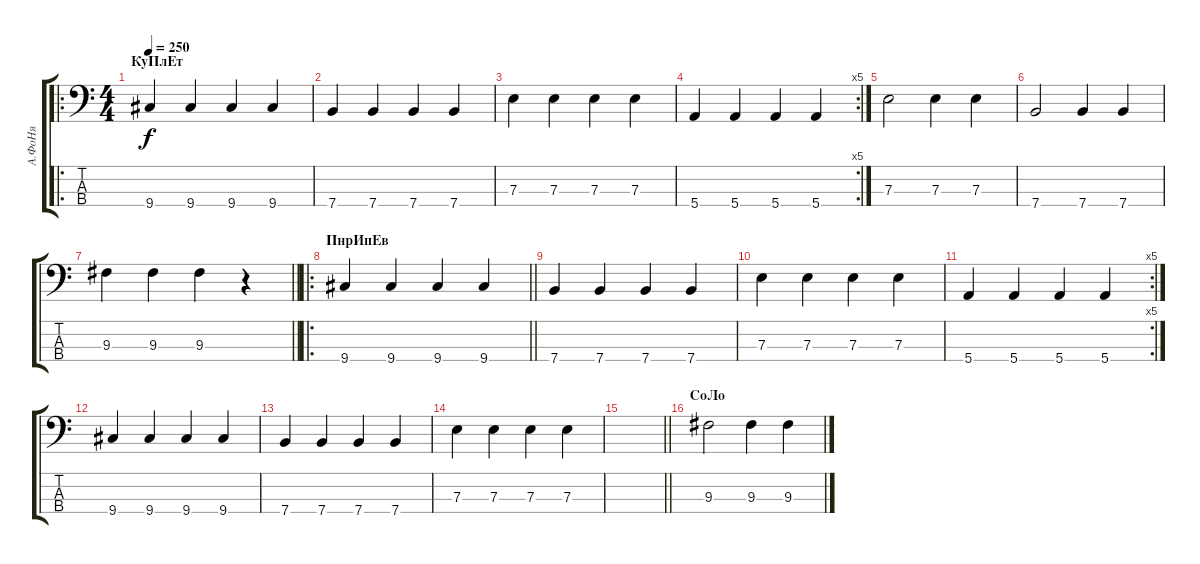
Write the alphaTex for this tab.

\track ("А.ФоНя" "А.ФоНя") {instrument electricbassfinger}
\staff {score tabs}
\tuning (G2 D2 A1 E1) {hide}
\ro
\ts (4 4)
\section ("" "КуПлЕт")
\tempo 250
\clef f4
\ks c
9.4.4{dy f} 9.4.4 9.4.4 9.4.4 |
7.4.4 7.4.4 7.4.4 7.4.4 |
7.3.4 7.3.4 7.3.4 7.3.4 |
\rc 5
5.4.4 5.4.4 5.4.4 5.4.4 |
7.3.2 7.3.4 7.3.4 |
7.4.2 7.4.4 7.4.4 |
\barLineRight lightlight
9.3.4 9.3.4 9.3.4 r.4 |
\ro
\section ("" "ПнрИпЕв")
\barLineRight lightlight
9.4.4 9.4.4 9.4.4 9.4.4 |
\section ("" "")
7.4.4 7.4.4 7.4.4 7.4.4 |
7.3.4 7.3.4 7.3.4 7.3.4 |
\rc 5
5.4.4 5.4.4 5.4.4 5.4.4 |
9.4.4 9.4.4 9.4.4 9.4.4 |
7.4.4 7.4.4 7.4.4 7.4.4 |
7.3.4 7.3.4 7.3.4 7.3.4 |
\barLineRight lightlight
|
\section ("" "СоЛо")
9.3.2 9.3.4 9.3.4
